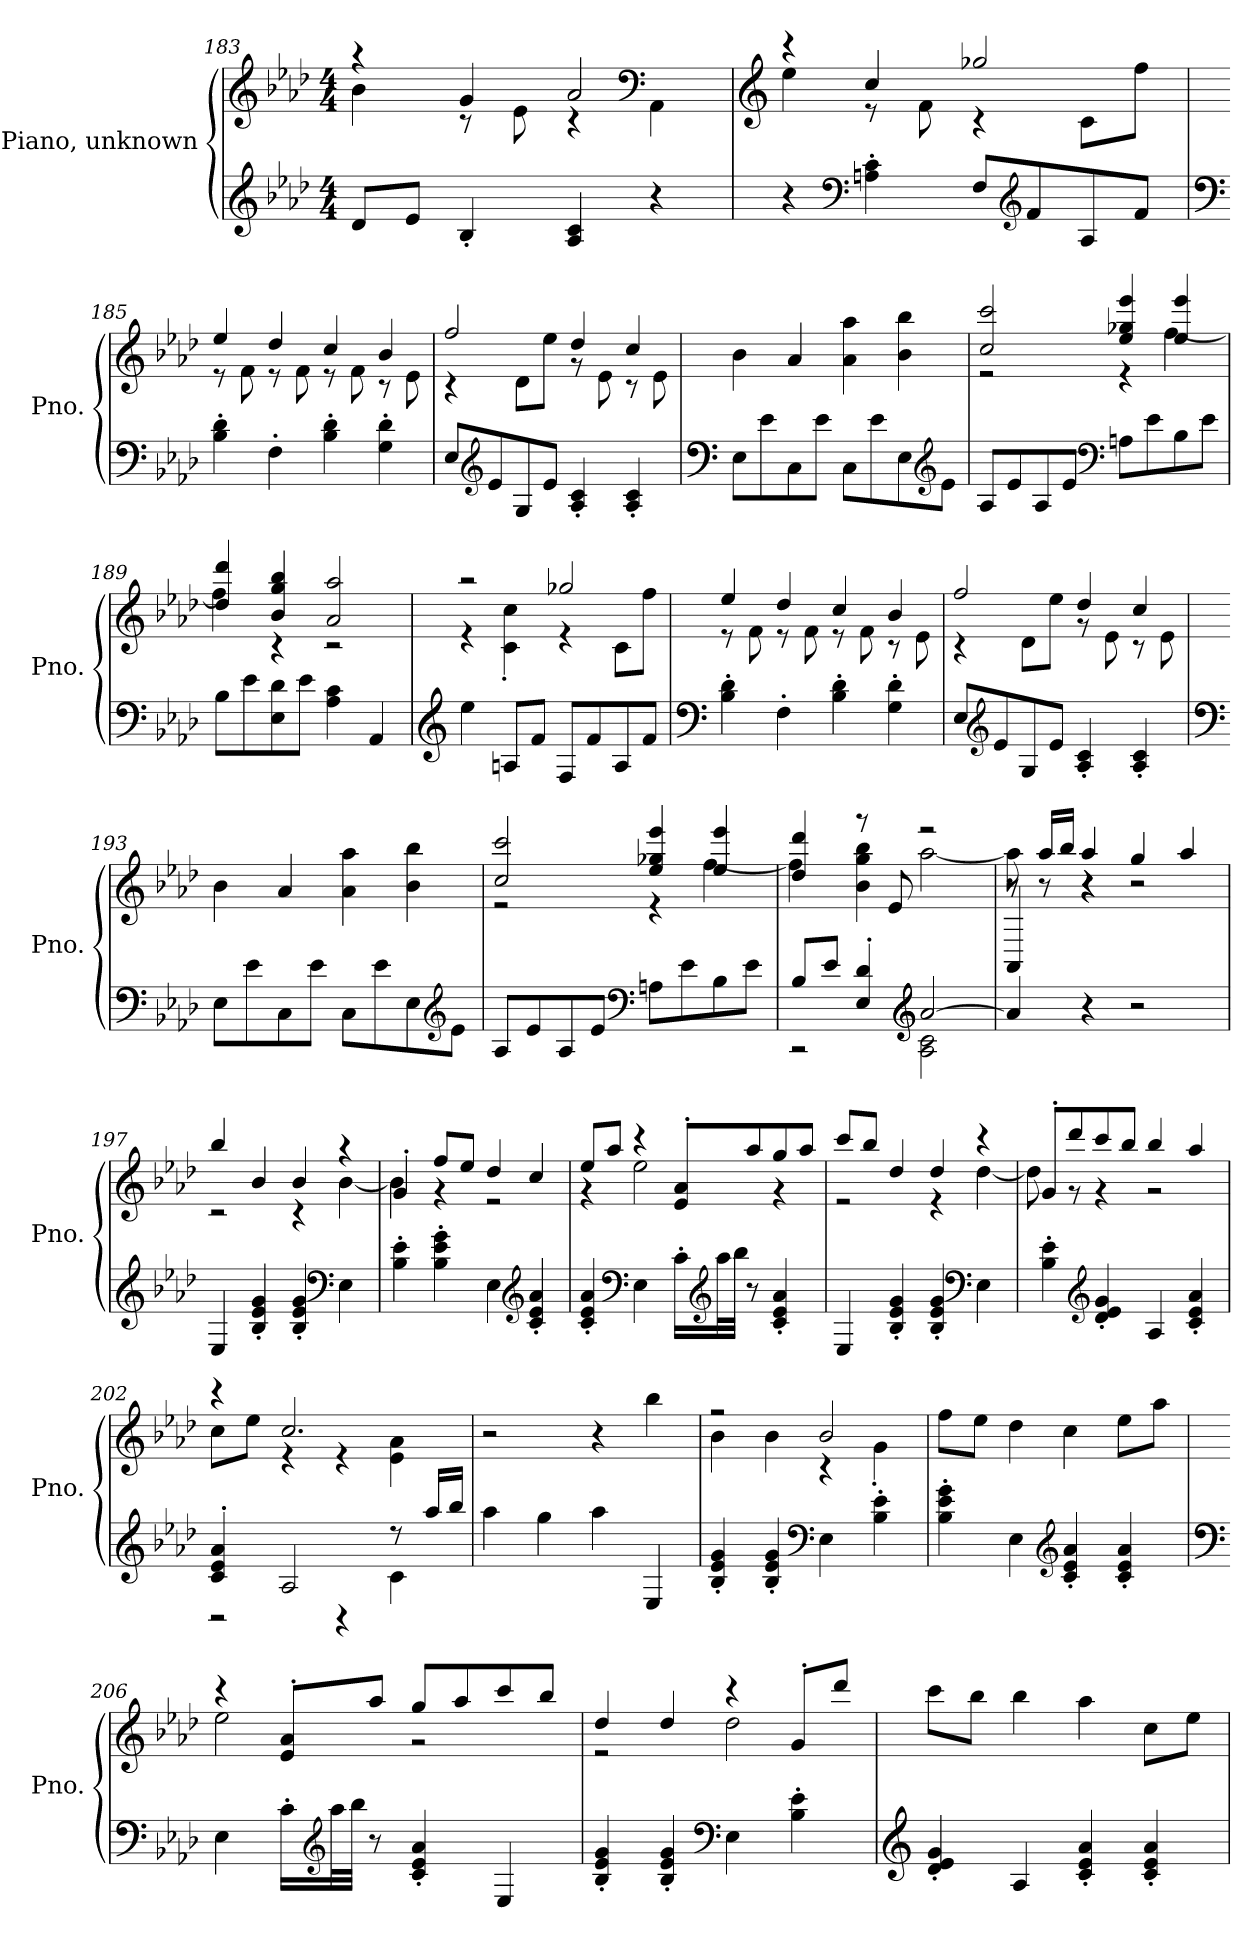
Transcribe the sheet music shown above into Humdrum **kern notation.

**kern	**kern
*part1	*part1
*staff2	*staff1
*I"Piano, unknown	*
*I'Pno.	*
*clefG2	*clefG2
*k[b-e-a-d-]	*k[b-e-a-d-]
*M4/4	*M4/4
=183	=183
*	*^
8d-/L	4r	4b-\
8e-/J	.	.
4B-'/	4g/	8r
.	.	8e-\
4A-/ 4c/	2a-/	4r
*	*clefF4	*
4r	.	4AA-\
=184	=184	=184
*	*clefG2	*
4r	4r	4ee-\
*clefF4	*	*
4An\' 4c\'	4cc/	8r
.	.	8f\
8F/L	2gg-X/	4r
*clefG2	*	*
8f/	.	.
8A/	.	8c\L
8f/J	.	8ff\J
!!LO:LB:g=z	!!
=185	=185	=185
*clefF4	*	*
4B-\' 4d-\'	4ee-/	8r
.	.	8f\
4F'\	4dd-/	8r
.	.	8f\
4B-\' 4d-\'	4cc/	8r
.	.	8f\
4G\' 4d-\'	4b-/	8r
.	.	8e-\
=186	=186	=186
8E-/L	2ff/	4r
*clefG2	*	*
8e-/	.	.
8G/	.	8d-\L
8e-/J	.	8ee-\J
4A-/' 4c/'	4dd-/	8r
.	.	8e-\
4A-/' 4c/'	4cc/	8r
.	.	8e-\
*	*v	*v
=187	=187
*clefF4	*
8E-\L	4b-\
8e-\	.
8C\	4a-/
8e-\J	.
8C\L	4a-\ 4aa-\
8e-\	.
8E-\	4b-\ 4bb-\
*clefG2	*
8e-\J	.
=188	=188
*	*^
8A-/L	2cc/ 2ccc/	2r
8e-/	.	.
8A-/	.	.
8e-/J	.	.
*clefF4	*	*
8An\L	4ee-/ 4gg-X/ 4eee-/	4r
8e-\	.	.
8B-\	4ee-/ 4eee-/	[4ff\
8e-\J	.	.
!!LO:LB:g=z	!!
=189	=189	=189
8B-\L	4dd-/ 4ddd-/	4ff\]
8e-\	.	.
8E-\ 8d-\	4b-/ 4gg/ 4bb-/	4r
8e-\J	.	.
4A-\ 4c\	2a-/ 2aa-/	2r
4AA-/	.	.
=190	=190	=190
*clefG2	*	*
4ee-\	2r	4r
8An/L	.	4c\' 4cc\'
8f/J	.	.
8F/L	2gg-X/	4r
8f/	.	.
8A/	.	8c\L
8f/J	.	8ff\J
=191	=191	=191
*clefF4	*	*
4B-\' 4d-\'	4ee-/	8r
.	.	8f\
4F'\	4dd-/	8r
.	.	8f\
4B-\' 4d-\'	4cc/	8r
.	.	8f\
4G\' 4d-\'	4b-/	8r
.	.	8e-\
=192	=192	=192
8E-/L	2ff/	4r
*clefG2	*	*
8e-/	.	.
8G/	.	8d-\L
8e-/J	.	8ee-\J
4A-/' 4c/'	4dd-/	8r
.	.	8e-\
4A-/' 4c/'	4cc/	8r
.	.	8e-\
*	*v	*v
!!LO:PB:g=z
=193	=193
*clefF4	*
8E-\L	4b-\
8e-\	.
8C\	4a-/
8e-\J	.
8C\L	4a-\ 4aa-\
8e-\	.
8E-\	4b-\ 4bb-\
*clefG2	*
8e-\J	.
=194	=194
*	*^
8A-/L	2cc/ 2ccc/	2r
8e-/	.	.
8A-/	.	.
8e-/J	.	.
*clefF4	*	*
8An\L	4ee-/ 4gg-X/ 4eee-/	4r
8e-\	.	.
8B-\	4ee-/ 4eee-/	[4ff\
8e-\J	.	.
=195	=195	=195
*^	*	*
8B-/L	2r	4dd-/ 4ddd-/	4ff\]
8e-/J	.	.	.
4E-/' 4d-/'	.	8r	4b-\ 4gg\ 4bb-\
.	.	8e-/	.
*clefG2	*	*	*
[2a-/	2A-\ 2c\	2r	[2aa-\
*v	*v	*	*
=196	=196	=196
*	*	*^
4a-/]	8r	8aa-\]	4AA-/
.	16aa-/LL	8r	.
.	16bb-/JJ	.	.
4r	4aa-/	4r	4r
2r	4gg/	2r	2r
.	4aa-/	.	.
*	*	*v	*v
!!LO:LB:g=z
=197	=197	=197
4E-/	4bb-/	2r
4B-/' 4e-/' 4g/'	4b-/	.
4B-/' 4e-/' 4g/'	4b-/	4r
*clefF4	*	*
4E-\	4r	[4b-\
=198	=198	=198
4B-\' 4e-\'	4g'/	4b-\]
4B-\' 4e-\' 4g\'	8ff/L	4r
.	8ee-/J	.
4E-\	4dd-/	2r
*clefG2	*	*
4c/' 4e-/' 4a-/'	4cc/	.
=199	=199	=199
4c/' 4e-/' 4a-/'	8ee-/L	4r
.	8aa-/J	.
*clefF4	*	*
4E-\	4r	2ee-\
16c'\LL	8e-/' 8a-/'L	.
*clefG2	*	*
32aa-\L	.	.
32bb-\JJJ	.	.
8r	8aa-/	.
4c/' 4e-/' 4a-/'	8gg/	4r
.	8aa-/J	.
=200	=200	=200
4E-/	8ccc/L	2r
.	8bb-/J	.
4B-/' 4e-/' 4g/'	4dd-/	.
4B-/' 4e-/' 4g/'	4dd-/	4r
*clefF4	*	*
4E-\	4r	[4dd-\
!!LO:LB:g=z	!!
=201	=201	=201
4B-\' 4e-\'	8g'/L	8dd-\]
.	8ddd-/	8r
*clefG2	*	*
4d-/' 4e-/' 4g/'	8ccc/	4r
.	8bb-/J	.
4A-/	4bb-/	2r
4c/' 4e-/' 4a-/'	4aa-/	.
=202	=202	=202
*^	*	*
4c/' 4e-/' 4a-/'	2r	4r	8cc\L
.	.	.	8ee-\J
2A-/	.	2.cc/	4r
.	4r	.	4r
8r	4c\	.	4e-\ 4a-\
16aa-/LL	.	.	.
16bb-/JJ	.	.	.
*v	*v	*	*
*	*v	*v
=203	=203
4aa-\	2r
4gg\	.
4aa-\	4r
4E-/	4bb-\
=204	=204
*	*^
4B-/' 4e-/' 4g/'	2r	4b-\
4B-/' 4e-/' 4g/'	.	4b-\
*clefF4	*	*
4E-\	2b-/	4r
4B-\' 4e-\'	.	4g'\
*	*v	*v
=205	=205
4B-\' 4e-\' 4g\'	8ff\L
.	8ee-\J
4E-\	4dd-\
*clefG2	*
4c/' 4e-/' 4a-/'	4cc\
4c/' 4e-/' 4a-/'	8ee-\L
.	8aa-\J
!!LO:LB:g=z
=206	=206
*clefF4	*
*	*^
4E-\	4r	2ee-\
16c'\LL	8e-/' 8a-/'L	.
*clefG2	*	*
32aa-\L	.	.
32bb-\JJJ	.	.
8r	8aa-/J	.
4c/' 4e-/' 4a-/'	8gg/L	2r
.	8aa-/	.
4E-/	8ccc/	.
.	8bb-/J	.
=207	=207	=207
4B-/' 4e-/' 4g/'	4dd-/	2r
4B-/' 4e-/' 4g/'	4dd-/	.
*clefF4	*	*
4E-\	4r	2dd-\
4B-\' 4e-\'	8g'/L	.
.	8ddd-/J	.
*	*v	*v
=208	=208
*clefG2	*
4d-/' 4e-/' 4g/'	8ccc\L
.	8bb-\J
4A-/	4bb-\
4c/' 4e-/' 4a-/'	4aa-\
4c/' 4e-/' 4a-/'	8cc\L
.	8ee-\J
=	=
*-	*-
